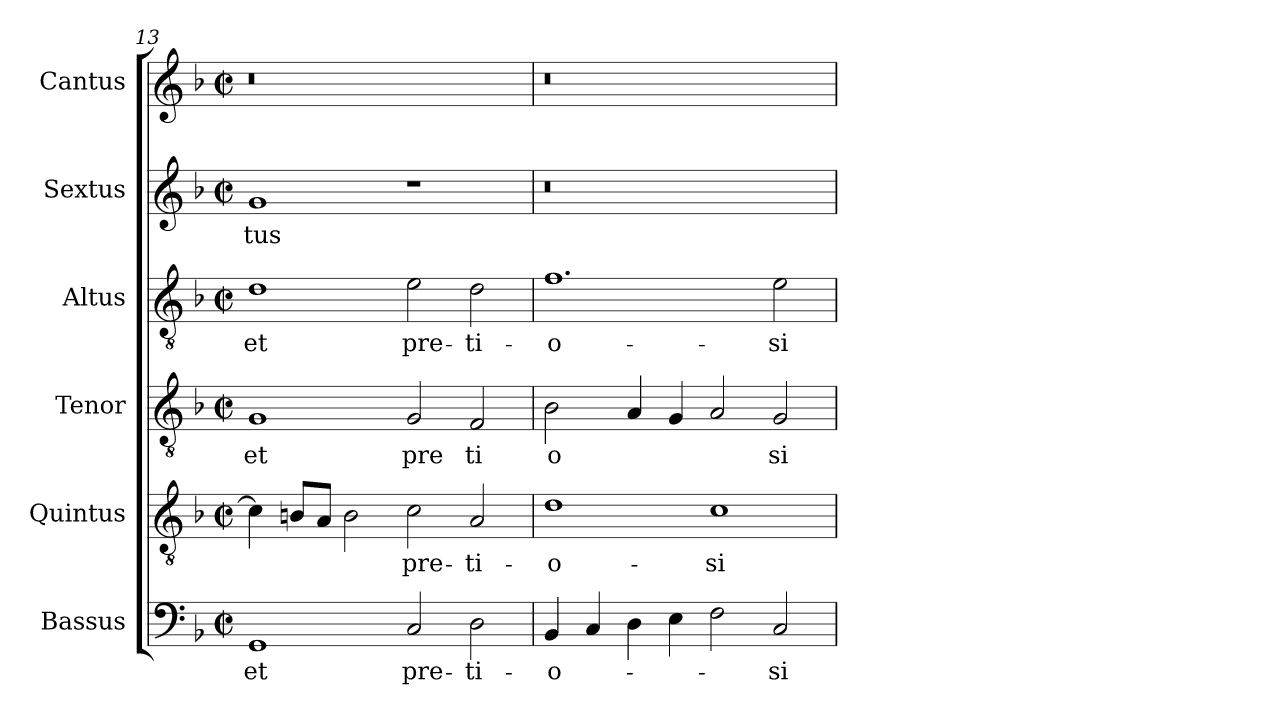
**kern	**text	**kern	**text	**kern	**text	**kern	**text	**kern	**text	**kern
*part6	*part6	*part5	*part5	*part4	*part4	*part3	*part3	*part2	*part2	*part1
*staff6	*staff6	*staff5	*staff5	*staff4	*staff4	*staff3	*staff3	*staff2	*staff2	*staff1
*I"Bassus	*	*I"Quintus	*	*I"Tenor	*	*I"Altus	*	*I"Sextus	*	*I"Cantus
*clefF4	*	*clefGv2	*	*clefGv2	*	*clefGv2	*	*clefG2	*	*clefG2
*k[b-]	*	*k[b-]	*	*k[b-]	*	*k[b-]	*	*k[b-]	*	*k[b-]
*F:	*	*F:	*	*F:	*	*F:	*	*F:	*	*F:
*M2/2	*	*M2/2	*	*M2/2	*	*M2/2	*	*M2/2	*	*M2/2
*met(c|)	*	*met(c|)	*	*met(c|)	*	*met(c|)	*	*met(c|)	*	*met(c|)
=13	=13	=13	=13	=13	=13	=13	=13	=13	=13	=13
!	!LO:LY:b:cj	!	!	!	!LO:LY:b:cj	!	!LO:LY:b:cj	!	!LO:LY:b:cj	!
1GG	et	4c\]	.	1G	et	1d	et	1g	-tus	0r
.	.	8Bn/L	.	.	.	.	.	.	.	.
.	.	8A/J	.	.	.	.	.	.	.	.
.	.	2B\	.	.	.	.	.	.	.	.
!	!LO:LY:b:cj	!	!LO:LY:b:cj	!	!LO:LY:b:cj	!	!LO:LY:b:cj	!	!	!
2C/	pre-	2c\	pre-	2G/	pre	2e\	pre-	1r	.	.
!	!LO:LY:b:cj	!	!LO:LY:b:cj	!	!LO:LY:b:cj	!	!LO:LY:b:cj	!	!	!
2D\	-ti-	2A/	-ti-	2F/	ti	2d\	-ti-	.	.	.
=14	=14	=14	=14	=14	=14	=14	=14	=14	=14	=14
!	!LO:LY:b:cj	!	!LO:LY:b:cj	!	!LO:LY:b:cj	!	!LO:LY:b:cj	!	!	!
4BB-/	-o-	1d	-o-	2B-\	o	1.f	-o-	0r	.	0r
4C/	.	.	.	.	.	.	.	.	.	.
4D\	.	.	.	4A/	.	.	.	.	.	.
4E\	.	.	.	4G/	.	.	.	.	.	.
!	!	!	!LO:LY:b:cj	!	!	!	!	!	!	!
2F\	.	1c	-si	2A/	.	.	.	.	.	.
!	!LO:LY:b:cj	!	!	!	!LO:LY:b:cj	!	!LO:LY:b:cj	!	!	!
2C/	-si	.	.	2G/	si	2e\	-si	.	.	.
=	=	=	=	=	=	=	=	=	=	=
*-	*-	*-	*-	*-	*-	*-	*-	*-	*-	*-
